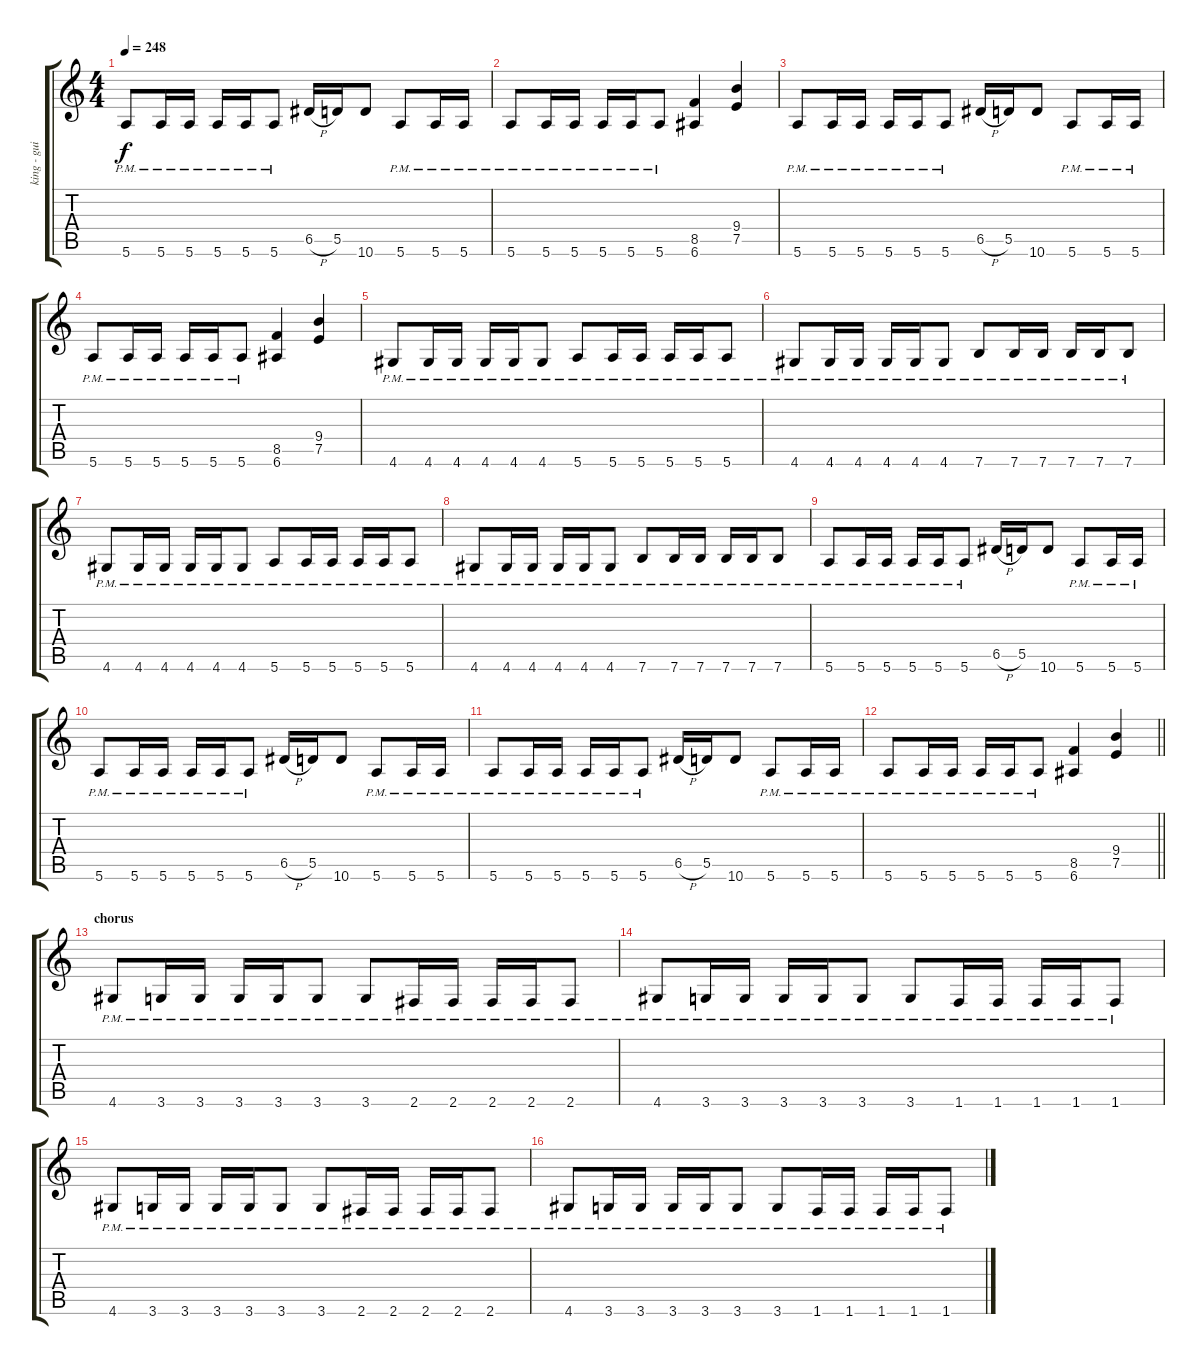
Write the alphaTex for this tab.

\track ("king - guitar" "king - gui") {instrument distortionguitar}
\staff {score tabs}
\tuning (E4 B3 G3 D3 A2 E2) {hide}
\ts (4 4)
\tempo 248
\clef g2
\ks c
5.6{pm}.8{dy f} 5.6{pm}.16 5.6{pm}.16 5.6{pm}.16 5.6{pm}.16 5.6{pm}.8 6.5{h}.16 5.5.16 10.6.8 5.6{pm}.8 5.6{pm}.16 5.6{pm}.16 |
5.6{pm}.8 5.6{pm}.16 5.6{pm}.16 5.6{pm}.16 5.6{pm}.16 5.6{pm}.8 (8.5 6.6).4 (9.4 7.5).4 |
5.6{pm}.8 5.6{pm}.16 5.6{pm}.16 5.6{pm}.16 5.6{pm}.16 5.6{pm}.8 6.5{h}.16 5.5.16 10.6.8 5.6{pm}.8 5.6{pm}.16 5.6{pm}.16 |
5.6{pm}.8 5.6{pm}.16 5.6{pm}.16 5.6{pm}.16 5.6{pm}.16 5.6{pm}.8 (8.5 6.6).4 (9.4 7.5).4 |
4.6{pm}.8 4.6{pm}.16 4.6{pm}.16 4.6{pm}.16 4.6{pm}.16 4.6{pm}.8 5.6{pm}.8 5.6{pm}.16 5.6{pm}.16 5.6{pm}.16 5.6{pm}.16 5.6{pm}.8 |
4.6{pm}.8 4.6{pm}.16 4.6{pm}.16 4.6{pm}.16 4.6{pm}.16 4.6{pm}.8 7.6{pm}.8 7.6{pm}.16 7.6{pm}.16 7.6{pm}.16 7.6{pm}.16 7.6{pm}.8 |
4.6{pm}.8 4.6{pm}.16 4.6{pm}.16 4.6{pm}.16 4.6{pm}.16 4.6{pm}.8 5.6{pm}.8 5.6{pm}.16 5.6{pm}.16 5.6{pm}.16 5.6{pm}.16 5.6{pm}.8 |
4.6{pm}.8 4.6{pm}.16 4.6{pm}.16 4.6{pm}.16 4.6{pm}.16 4.6{pm}.8 7.6{pm}.8 7.6{pm}.16 7.6{pm}.16 7.6{pm}.16 7.6{pm}.16 7.6{pm}.8 |
5.6{pm}.8 5.6{pm}.16 5.6{pm}.16 5.6{pm}.16 5.6{pm}.16 5.6{pm}.8 6.5{h}.16 5.5.16 10.6.8 5.6{pm}.8 5.6{pm}.16 5.6{pm}.16 |
5.6{pm}.8 5.6{pm}.16 5.6{pm}.16 5.6{pm}.16 5.6{pm}.16 5.6{pm}.8 6.5{h}.16 5.5.16 10.6.8 5.6{pm}.8 5.6{pm}.16 5.6{pm}.16 |
5.6{pm}.8 5.6{pm}.16 5.6{pm}.16 5.6{pm}.16 5.6{pm}.16 5.6{pm}.8 6.5{h}.16 5.5.16 10.6.8 5.6{pm}.8 5.6{pm}.16 5.6{pm}.16 |
\barLineRight lightlight
5.6{pm}.8 5.6{pm}.16 5.6{pm}.16 5.6{pm}.16 5.6{pm}.16 5.6{pm}.8 (8.5 6.6).4 (9.4 7.5).4 |
\section ("" "chorus")
4.6{pm}.8 3.6{pm}.16 3.6{pm}.16 3.6{pm}.16 3.6{pm}.16 3.6{pm}.8 3.6{pm}.8 2.6{pm}.16 2.6{pm}.16 2.6{pm}.16 2.6{pm}.16 2.6{pm}.8 |
4.6{pm}.8 3.6{pm}.16 3.6{pm}.16 3.6{pm}.16 3.6{pm}.16 3.6{pm}.8 3.6{pm}.8 1.6{pm}.16 1.6{pm}.16 1.6{pm}.16 1.6{pm}.16 1.6{pm}.8 |
4.6{pm}.8 3.6{pm}.16 3.6{pm}.16 3.6{pm}.16 3.6{pm}.16 3.6{pm}.8 3.6{pm}.8 2.6{pm}.16 2.6{pm}.16 2.6{pm}.16 2.6{pm}.16 2.6{pm}.8 |
4.6{pm}.8 3.6{pm}.16 3.6{pm}.16 3.6{pm}.16 3.6{pm}.16 3.6{pm}.8 3.6{pm}.8 1.6{pm}.16 1.6{pm}.16 1.6{pm}.16 1.6{pm}.16 1.6{pm}.8
